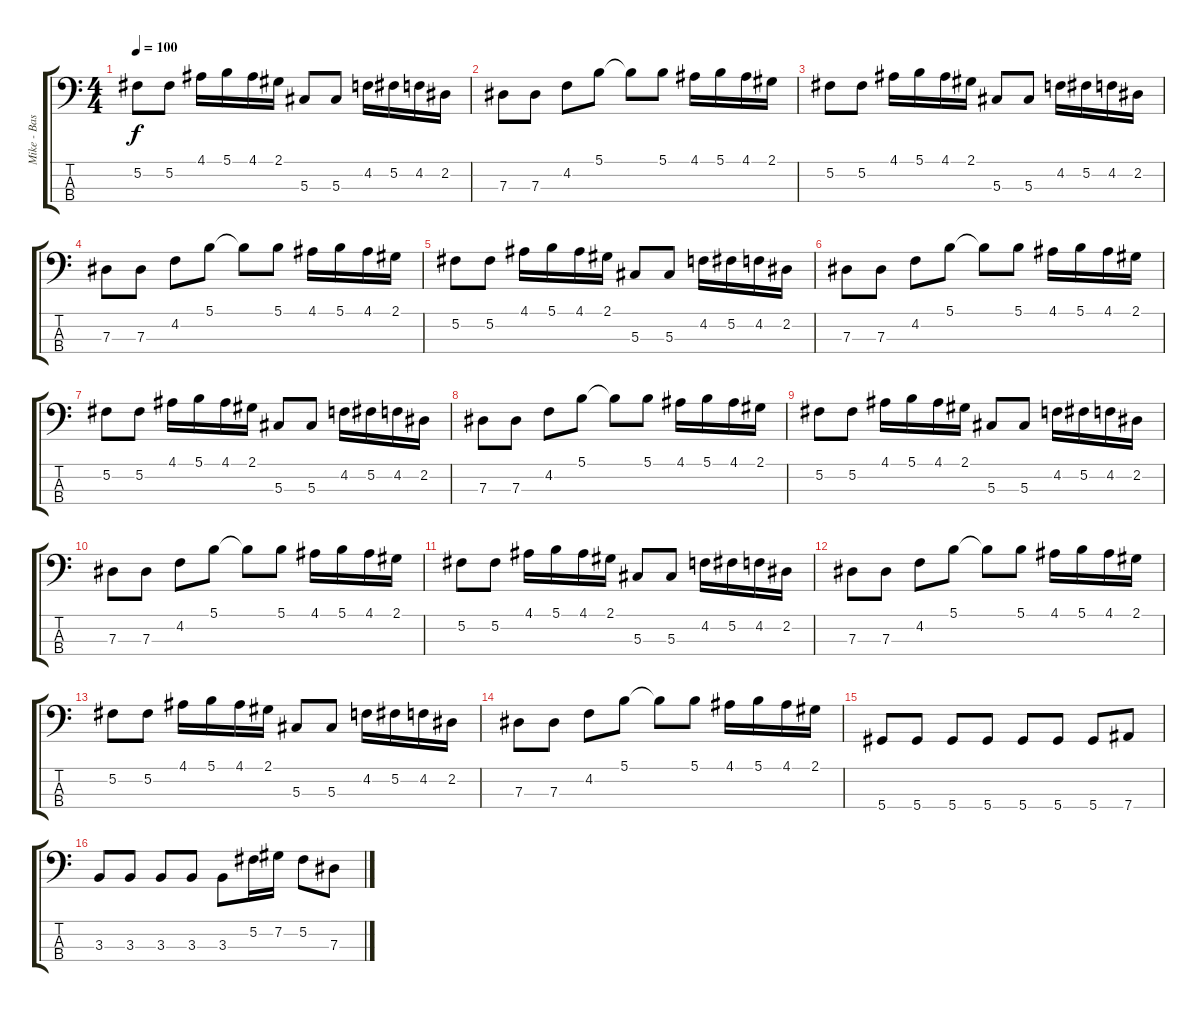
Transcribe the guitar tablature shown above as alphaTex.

\track ("Mike - Bass Left" "Mike - Bas") {instrument electricbasspick}
\staff {score tabs}
\tuning (Gb2 Db2 Ab1 Eb1) {hide}
\ts (4 4)
\tempo 100
\clef f4
\ks c
5.2.8{dy f} 5.2.8 4.1.16 5.1.16 4.1.16 2.1.16 5.3.8 5.3.8 4.2.16 5.2.16 4.2.16 2.2.16 |
7.3.8 7.3.8 4.2.8 5.1.8 5.1{t}.8 5.1.8 4.1.16 5.1.16 4.1.16 2.1.16 |
5.2.8 5.2.8 4.1.16 5.1.16 4.1.16 2.1.16 5.3.8 5.3.8 4.2.16 5.2.16 4.2.16 2.2.16 |
7.3.8 7.3.8 4.2.8 5.1.8 5.1{t}.8 5.1.8 4.1.16 5.1.16 4.1.16 2.1.16 |
5.2.8 5.2.8 4.1.16 5.1.16 4.1.16 2.1.16 5.3.8 5.3.8 4.2.16 5.2.16 4.2.16 2.2.16 |
7.3.8 7.3.8 4.2.8 5.1.8 5.1{t}.8 5.1.8 4.1.16 5.1.16 4.1.16 2.1.16 |
5.2.8 5.2.8 4.1.16 5.1.16 4.1.16 2.1.16 5.3.8 5.3.8 4.2.16 5.2.16 4.2.16 2.2.16 |
7.3.8 7.3.8 4.2.8 5.1.8 5.1{t}.8 5.1.8 4.1.16 5.1.16 4.1.16 2.1.16 |
5.2.8 5.2.8 4.1.16 5.1.16 4.1.16 2.1.16 5.3.8 5.3.8 4.2.16 5.2.16 4.2.16 2.2.16 |
7.3.8 7.3.8 4.2.8 5.1.8 5.1{t}.8 5.1.8 4.1.16 5.1.16 4.1.16 2.1.16 |
5.2.8 5.2.8 4.1.16 5.1.16 4.1.16 2.1.16 5.3.8 5.3.8 4.2.16 5.2.16 4.2.16 2.2.16 |
7.3.8 7.3.8 4.2.8 5.1.8 5.1{t}.8 5.1.8 4.1.16 5.1.16 4.1.16 2.1.16 |
5.2.8 5.2.8 4.1.16 5.1.16 4.1.16 2.1.16 5.3.8 5.3.8 4.2.16 5.2.16 4.2.16 2.2.16 |
7.3.8 7.3.8 4.2.8 5.1.8 5.1{t}.8 5.1.8 4.1.16 5.1.16 4.1.16 2.1.16 |
5.4.8 5.4.8 5.4.8 5.4.8 5.4.8 5.4.8 5.4.8 7.4.8 |
3.3.8 3.3.8 3.3.8 3.3.8 3.3.8 5.2.16 7.2.16 5.2.8 7.3.8
